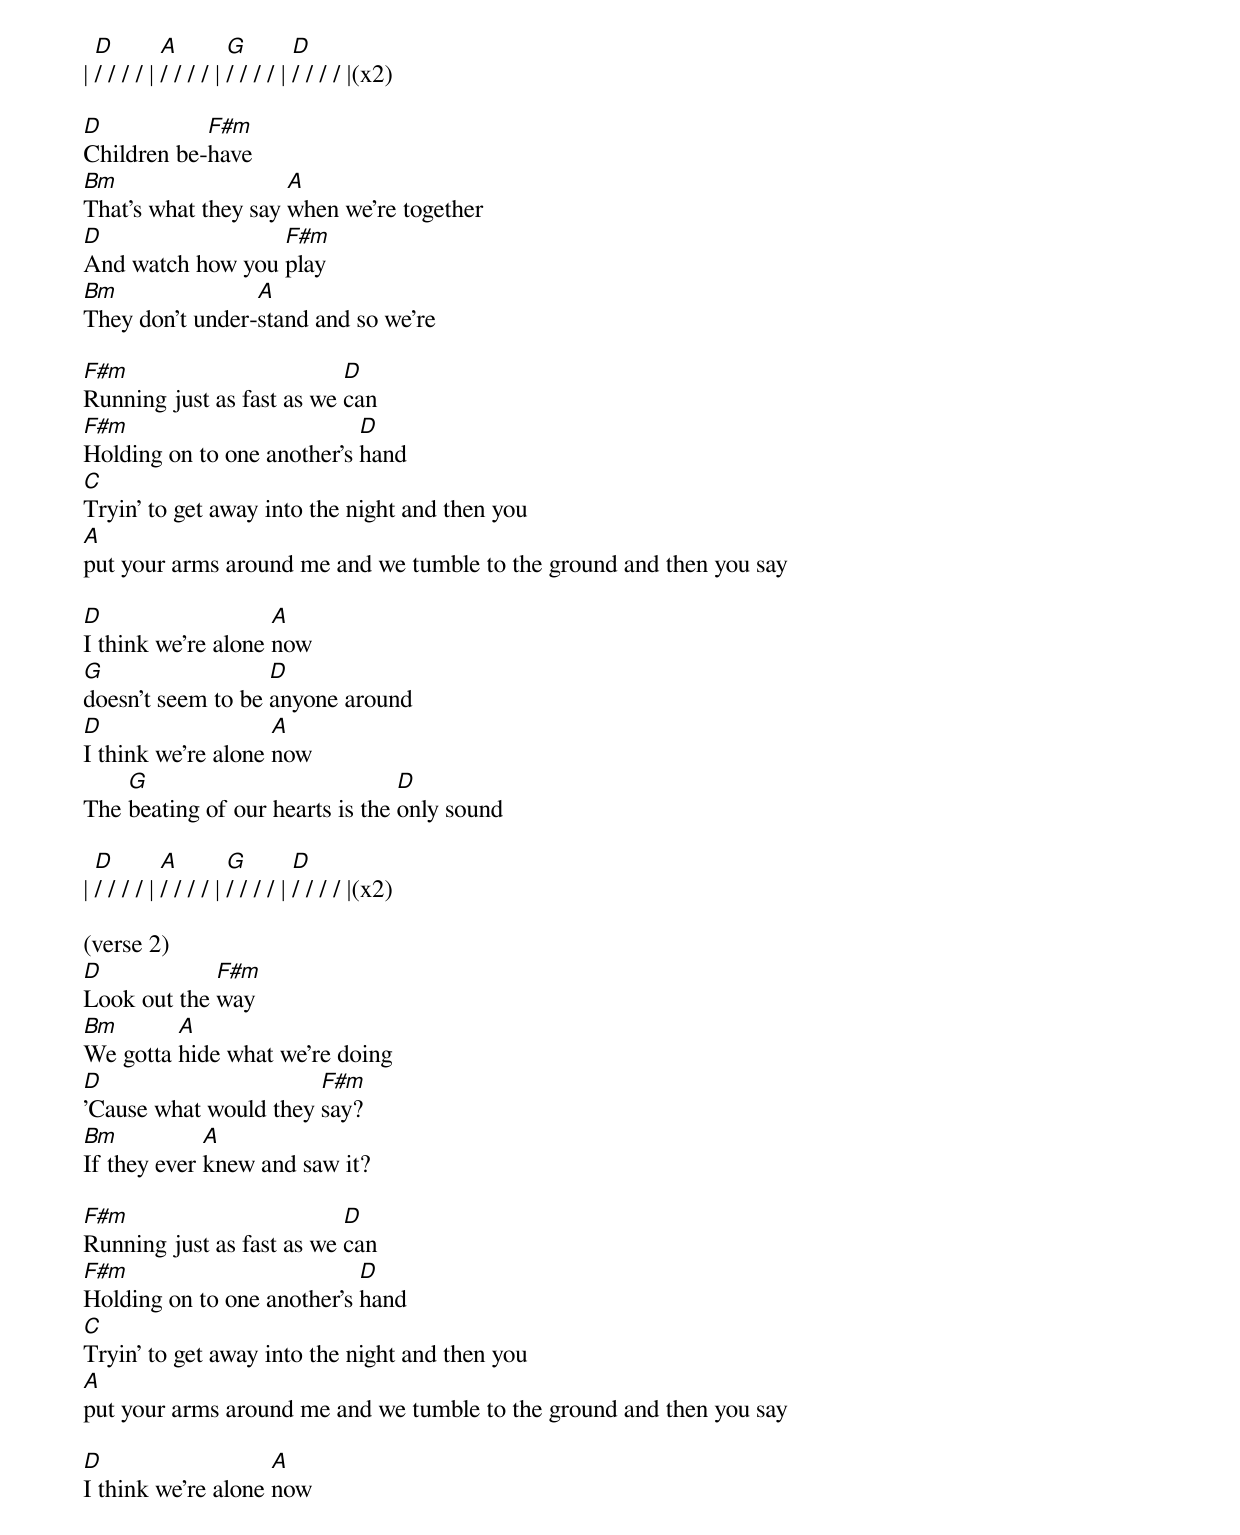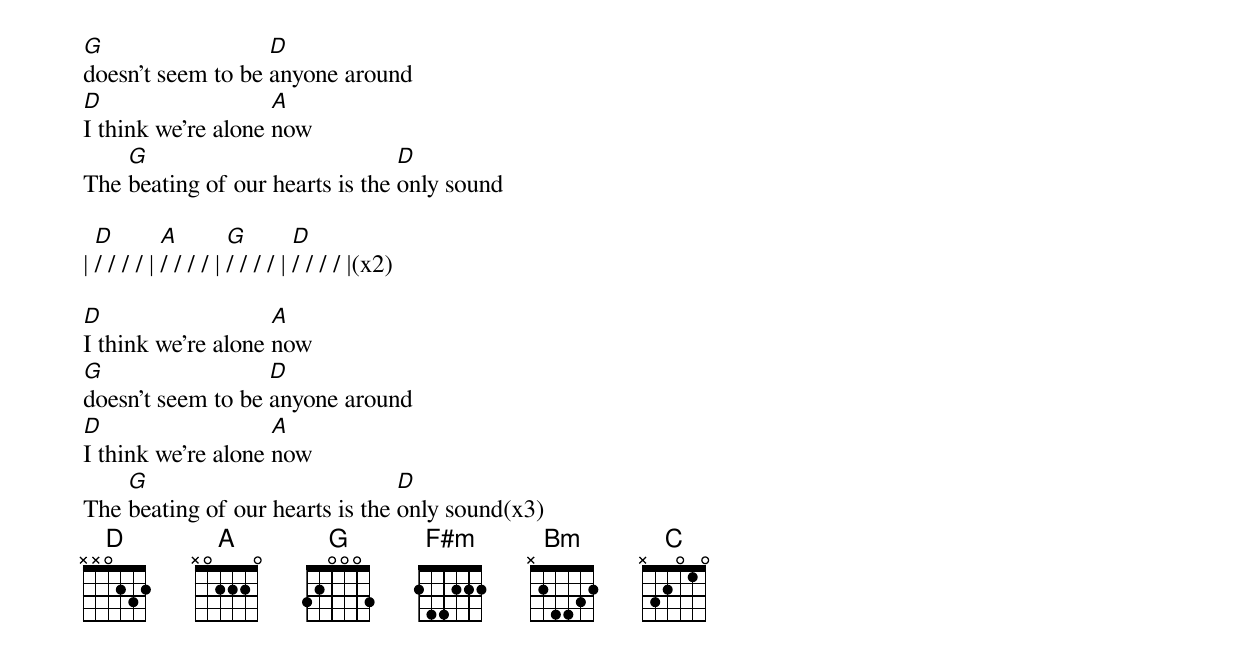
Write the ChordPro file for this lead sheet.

| [D]/ / / / | [A]/ / / / | [G]/ / / / | [D]/ / / / |(x2)

[D]Children be-[F#m]have
[Bm]That's what they say [A]when we're together
[D]And watch how you [F#m]play
[Bm]They don't under-[A]stand and so we're

[F#m]Running just as fast as we [D]can
[F#m]Holding on to one another's [D]hand
[C]Tryin' to get away into the night and then you
[A]put your arms around me and we tumble to the ground and then you say

[D]I think we're alone [A]now
[G]doesn't seem to be [D]anyone around
[D]I think we're alone [A]now
The [G]beating of our hearts is the [D]only sound

| [D]/ / / / | [A]/ / / / | [G]/ / / / | [D]/ / / / |(x2)

(verse 2)
[D]Look out the [F#m]way
[Bm]We gotta [A]hide what we're doing
[D]'Cause what would they [F#m]say?
[Bm]If they ever [A]knew and saw it?

[F#m]Running just as fast as we [D]can
[F#m]Holding on to one another's [D]hand
[C]Tryin' to get away into the night and then you
[A]put your arms around me and we tumble to the ground and then you say

[D]I think we're alone [A]now
[G]doesn't seem to be [D]anyone around
[D]I think we're alone [A]now
The [G]beating of our hearts is the [D]only sound

| [D]/ / / / | [A]/ / / / | [G]/ / / / | [D]/ / / / |(x2)

[D]I think we're alone [A]now
[G]doesn't seem to be [D]anyone around
[D]I think we're alone [A]now
The [G]beating of our hearts is the [D]only sound(x3)
